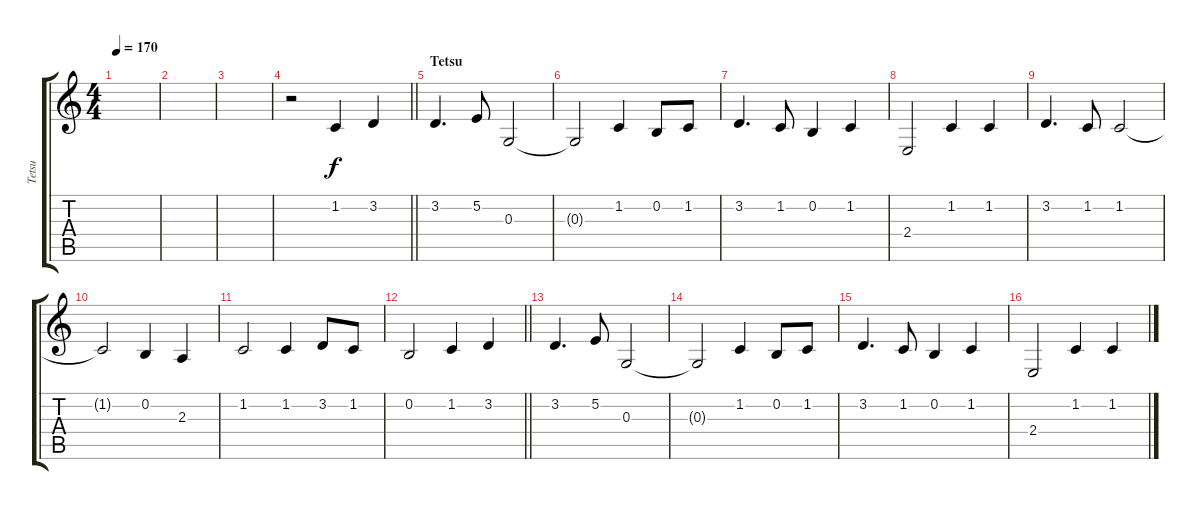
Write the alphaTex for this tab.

\track ("Tetsu" "Tetsu") {instrument voiceoohs}
\staff {score tabs}
\tuning (E4 B3 G3 D3 A2 E2) {hide}
\ts (4 4)
\tempo 170
\clef g2
\ks c
|
|
|
\barLineRight lightlight
r.2 1.2.4 3.2.4 |
\section ("" "Tetsu ")
3.2.4{d} 5.2.8 0.3.2 |
0.3{t}.2 1.2.4 0.2.8 1.2.8 |
3.2.4{d} 1.2.8 0.2.4 1.2.4 |
2.4.2 1.2.4 1.2.4 |
3.2.4{d} 1.2.8 1.2.2 |
1.2{t}.2 0.2.4 2.3.4 |
1.2.2 1.2.4 3.2.8 1.2.8 |
\barLineRight lightlight
0.2.2 1.2.4 3.2.4 |
3.2.4{d} 5.2.8 0.3.2 |
0.3{t}.2 1.2.4 0.2.8 1.2.8 |
3.2.4{d} 1.2.8 0.2.4 1.2.4 |
2.4.2 1.2.4 1.2.4
